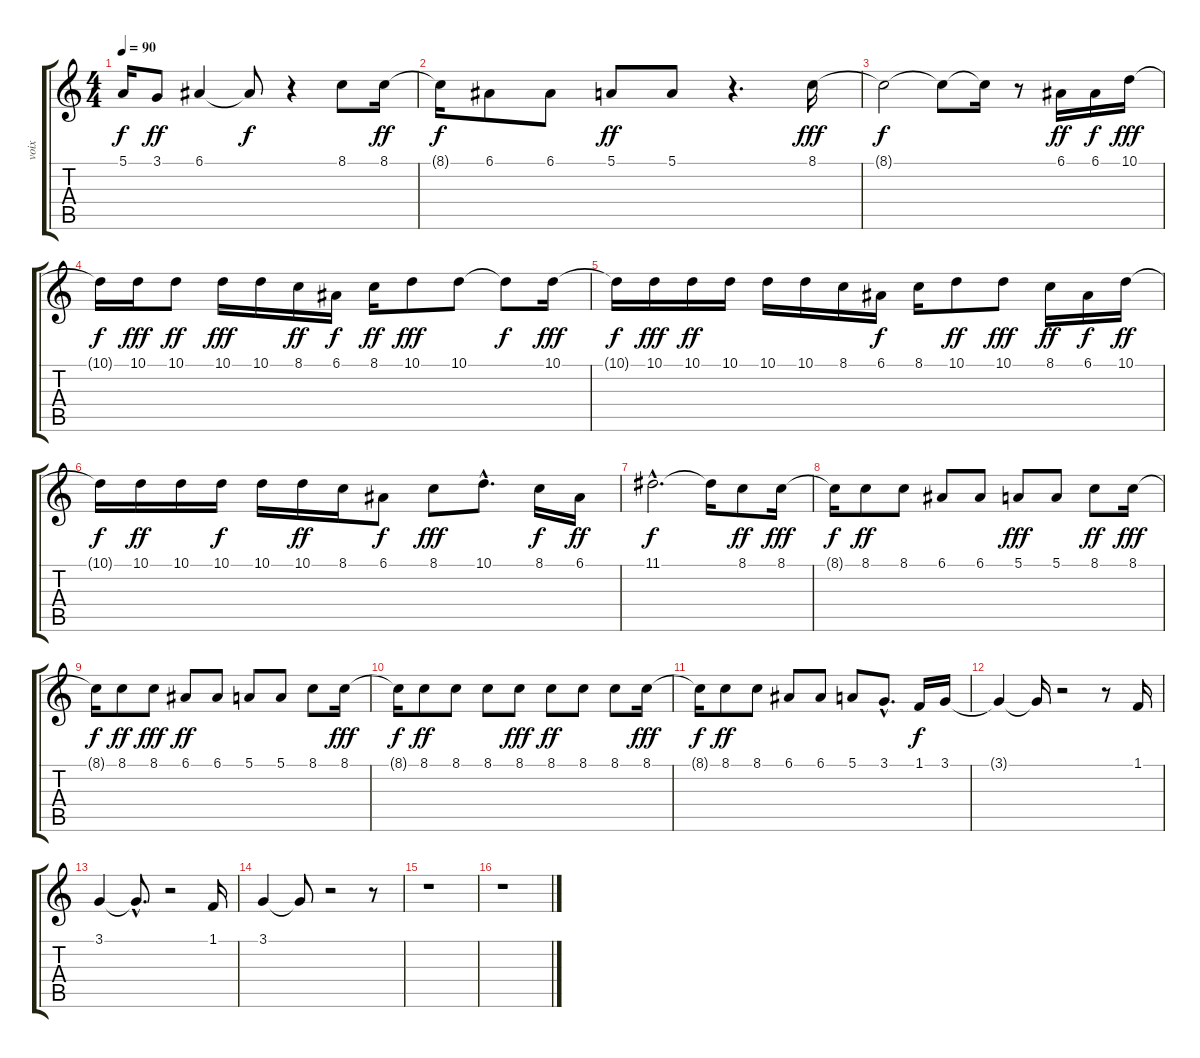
\track ("voix" "voix") {instrument voiceoohs}
\staff {score tabs}
\tuning (E4 B3 G3 D3 A2 E2) {hide}
\ts (4 4)
\tempo 90
\clef g2
\ks c
5.1{t}.16{dy f} 3.1.8{dy ff} 6.1.4 6.1{t}.8{dy f} r.4 8.1.8 8.1.16{dy ff} |
8.1{t}.16{dy f} 6.1.8 6.1.8 5.1.8{dy ff} 5.1.8 r.4{d} 8.1.16{dy fff} |
8.1{t}.2{dy f} 8.1{t}.8 8.1{t}.16 r.8 6.1.16{dy ff} 6.1.16{dy f} 10.1.16{dy fff} |
10.1{t}.16{dy f} 10.1.16{dy fff} 10.1.8{dy ff} 10.1.16{dy fff} 10.1.16 8.1.16{dy ff} 6.1.16{dy f} 8.1.16{dy ff} 10.1.8{dy fff} 10.1.8 10.1{t}.8{dy f} 10.1.16{dy fff} |
10.1{t}.16{dy f} 10.1.16{dy fff} 10.1.16{dy ff} 10.1.16 10.1.16 10.1.16 8.1.16 6.1.16{dy f} 8.1.16 10.1.8{dy ff} 10.1.8{dy fff} 8.1.16{dy ff} 6.1.16{dy f} 10.1.16{dy ff} |
10.1{t}.16{dy f} 10.1.16{dy ff} 10.1.16 10.1.16{dy f} 10.1.16 10.1.16{dy ff} 8.1.16 6.1.8{dy f} 8.1.8{dy fff} 10.1{hac}.8{d} 8.1.16{dy f} 6.1.16{dy ff} |
11.1{hac}.2{d dy f} 11.1{t}.16 8.1.8{dy ff} 8.1.16{dy fff} |
8.1{t}.16{dy f} 8.1.8{dy ff} 8.1.8 6.1.8 6.1.8 5.1.8{dy fff} 5.1.8 8.1.8{dy ff} 8.1.16{dy fff} |
8.1{t}.16{dy f} 8.1.8{dy ff} 8.1.8{dy fff} 6.1.8{dy ff} 6.1.8 5.1.8 5.1.8 8.1.8 8.1.16{dy fff} |
8.1{t}.16{dy f} 8.1.8{dy ff} 8.1.8 8.1.8 8.1.8{dy fff} 8.1.8{dy ff} 8.1.8 8.1.8 8.1.16{dy fff} |
8.1{t}.16{dy f} 8.1.8{dy ff} 8.1.8 6.1.8 6.1.8 5.1.8 3.1{hac}.8{d} 1.1.16{dy f} 3.1.16 |
3.1{t}.4 3.1{t}.16 r.2 r.8 1.1.16 |
3.1.4 3.1{hac t}.8{d} r.2 1.1.16 |
3.1.4 3.1{t}.8 r.2 r.8 |
r.1 |
r.1
